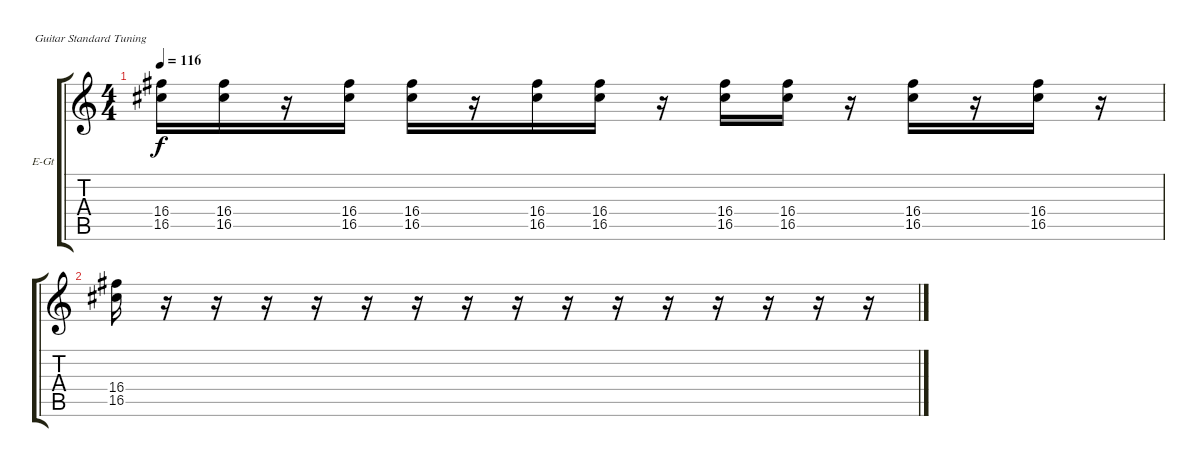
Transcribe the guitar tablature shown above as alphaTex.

\bracketExtendMode groupsimilarinstruments
\firstSystemTrackNameOrientation horizontal
\otherSystemsTrackNameOrientation horizontal
\track ("Rhythm" "E-Gt") {instrument overdrivenguitar}
\staff {score tabs}
\tuning (E4 B3 G3 D3 A2 E2)
\ts (4 4)
\tempo 116
\clef g2
\ks c
(16.4 16.5).16{dy f} (16.4 16.5).16 r.16 (16.4 16.5).16 (16.4 16.5).16 r.16 (16.4 16.5).16 (16.4 16.5).16 r.16 (16.4 16.5).16 (16.4 16.5).16 r.16 (16.4 16.5).16 r.16 (16.4 16.5).16 r.16 |
(16.4 16.5).16 r.16 r.16 r.16 r.16 r.16 r.16 r.16 r.16 r.16 r.16 r.16 r.16 r.16 r.16 r.16
